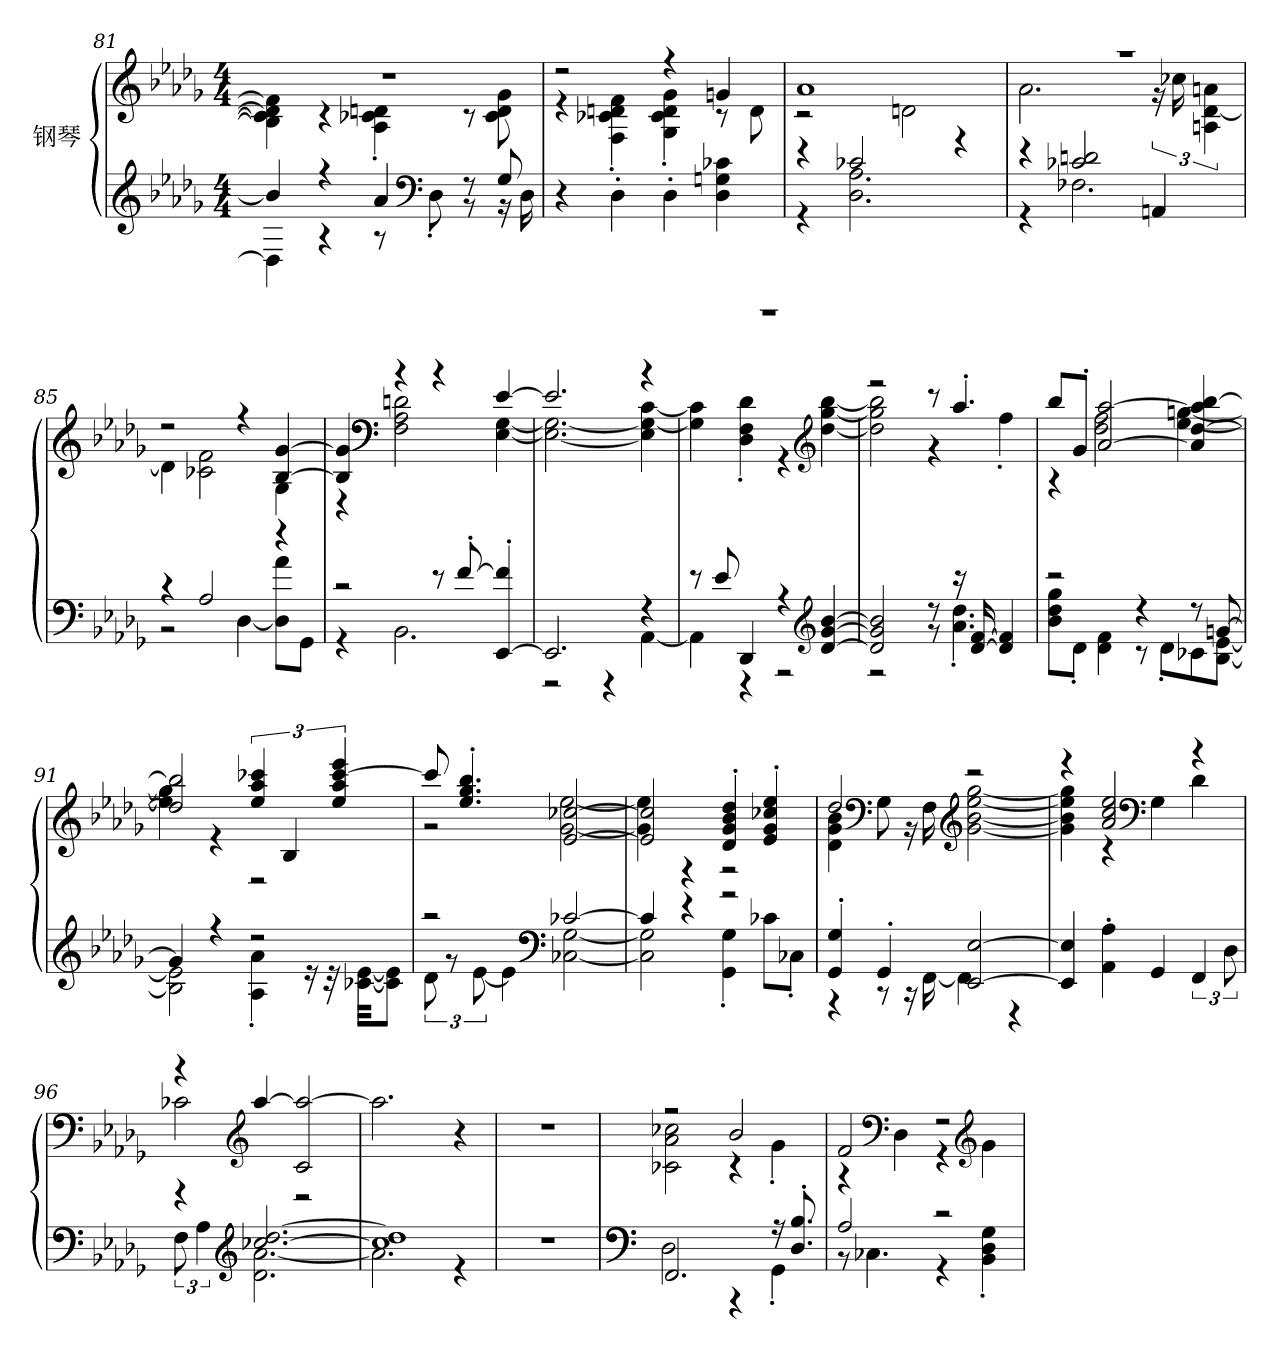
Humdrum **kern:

**kern	**kern
*part1	*part1
*staff2	*staff1
*I"钢琴	*
!!LO:LB:g=z
*clefG2	*clefG2
*k[b-e-a-d-g-]	*k[b-e-a-d-g-]
*M4/4	*M4/4
=81	=81
*^	*^
4b-/]	4D-\]	1r	4B-\] 4c-\] 4d\] 4f\]
4r	4r	.	4r
4a-/	8r	.	4A-\' 4c-X\' 4dn\'
*clefF4	*	*	*
.	8D-'\	.	.
8r	8r	.	8r
8G-/	16r	.	8c-\ 8d\ 8g-\
.	16D-\	.	.
*v	*v	*	*
=82	=82	=82
4r	2r	4r
4D-'\	.	4F\' 4c-X\' 4dn\' 4f\'
4D-'\	4r	4G-\' 4c-\' 4d\' 4g-\'
4D-\ 4Gn\ 4c-X\	4gn/	8r
.	.	8d\
=83	=83	=83
*^	*	*
4r	4r	1a-	2r
2c-X/	2.D-\ 2.A-\	.	.
.	.	.	2dn\
4r	.	.	.
=84	=84	=84	=84
4r	4r	1r	2.a-\
2c-X/ 2dn/	2.F-X\	.	.
4AAn/	.	.	24r
.	.	.	24cc-X\
.	.	.	6An\ [6d-\ 6an\
!!LO:LB:g=z	!!
=85	=85	=85	=85
4r	2r	2r	4d-\]
2A-/	.	.	2c-X\ 2f\
.	[4D-\	4r	.
4r	8D-\] 8a-\L	[4B-/ [4g-/	4G-\
.	8GG-\J	.	.
=86	=86	=86	=86
2r	4r	4B-/] 4g-/]	4r
*	*	*clefF4	*
.	2.BB-\	4r	2F\ 2A-\ 2dn\
8r	.	4r	.
[8f'/	.	.	.
[4EE-/' 4f/]'	.	[4e-/	[4E-\ [4G-\
=87	=87	=87	=87
2.EE-/]	2r	2.e-/]	2.E-\_ 2.G-\_
.	4r	.	.
4r	[4AA-\	4r	4E-\] 4G-\_ [4c\
=88	=88	=88	=88
8r	4AA-\]	1r	4G-\] 4c\]
8e-/	.	.	.
4DD-/	4r	.	4D-\' 4F\' 4d-\'
4r	2r	.	4r
*clefG2	*	*clefG2	*
[4d-/ [4g-/ [4b-/	.	.	[4dd-\ [4gg-\ [4bb-\
=89	=89	=89	=89
2d-/] 2g-/] 2b-/]	2r	2r	2dd-\] 2gg-\] 2bb-\]
8r	8r	8r	4r
16r	4.a-\' 4.dd-\'	4.aa-'/	.
[16d-/ [16f/	.	.	.
4d-/] 4f/]	.	.	4ff'\
!!LO:LB:g=z	!!
=90	=90	=90	=90
2r	8b-\ 8dd-\ 8gg-\L	8bb-/L	4r
.	8d-'\J	8g-'/J	.
.	4d-\ 4f\	[2a-/ [2aa-/	2dd-\ 2ff\
4r	8r	.	.
.	8d-'\L	.	.
8r	8c-X\	4a-/] [4dd-/ 4aa-/] [4bb-/	[4ee-\ [4ggn\
[8gn/	[8B-\ [8e-\J	.	.
=91	=91	=91	=91
4g/]	2B-\] 2e-\]	2dd-/] 2bb-/]	4ee-\] 4gg\]
4r	.	.	4r
2r	4A-\' 4a-\'	6ee-/ 6aa-/ 6ccc-X/	2r
.	.	6B-/	.
.	16r	.	.
.	32r	.	.
.	.	6ee-/ 6aa-/ [6ccc-/ 6eee-/	.
.	[32c-X\ [32e-\KKL	.	.
.	8c-\] 8e-\]J	.	.
=92	=92	=92	=92
2r	12d-\	8ccc-/]	2r
.	12r	.	.
.	.	4.ee-/' 4.gg-/' 4.bb-/'	.
.	[12e-\	.	.
.	4e-\]	.	.
*clefF4	*	*	*
[2c-X/	[2C-X\ [2G-\	[2e-/ [2cc-X/	[2g-\ [2ee-\
=93	=93	=93	=93
4c-/]	2C-\] 2G-\]	2e-/] 2cc-/]	4g-\] 4ee-\]
4r	.	.	4r
2r	4GG-\' 4G-\'	4d-/' 4g-/' 4b-/' 4dd-/'	2r
.	8c-X\L	4e-/' 4g-/' 4cc-X/' 4ee-/'	.
.	8C-X'\J	.	.
!!LO:PB:g=z	!!
=94	=94	=94	=94
4GG-/' 4G-/'	4r	2dd-/	4d-\ 4g-\ 4b-\
*	*	*clefF4	*
4GG-'/	8r	.	8G-\
.	16r	.	16r
.	[16FF\	.	16F\
*	*	*clefG2	*
[2EE-/ [2E-/	4FF\]	2r	[2g-\ [2b-\ [2ee-\ [2gg-\
.	4r	.	.
*v	*v	*	*
=95	=95	=95
4EE-/] 4E-/]	4r	4g-\] 4b-\] 4ee-\] 4gg-\]
4AA-\' 4A-\'	2a-/ 2cc/ 2ee-/	4r
*	*clefF4	*
4GG-/	.	4G-\
6FF/	4r	4d-\
12D-\	.	.
=96	=96	=96
*^	*	*
4r	12F\	4r	2c-X\
.	6A-\	.	.
*clefG2	*	*clefG2	*
[2.cc-X/ [2.dd-/	2.d-\ [2.a-\	[4aa-/	.
.	.	2c-/ 2aa-/_	2r
*	*	*v	*v
=97	=97	=97
1cc-] 1dd-]	2.a-\]	2.aa-\]
.	4r	4r
*v	*v	*
=98	=98
1r	1r
=99	=99
*clefF4	*
*^	*^
2.FF/	2D-\	2r	2c-X\ 2a-\ 2cc-X\
.	4r	2b-/	4r
16r	4GG-'\	.	4g-'\
8.D-/' 8.B-/'	.	.	.
!!LO:LB:g=z	!!
=100	=100	=100	=100
2A-/	8r	2f/	4r
.	4.C-X\	.	.
*	*	*clefF4	*
.	.	.	4D-\
2r	4r	2r	4r
*	*	*clefG2	*
.	4BB-\' 4D-\' 4G-\'	.	4g-\
*v	*v	*	*
*	*v	*v
=	=
*-	*-
